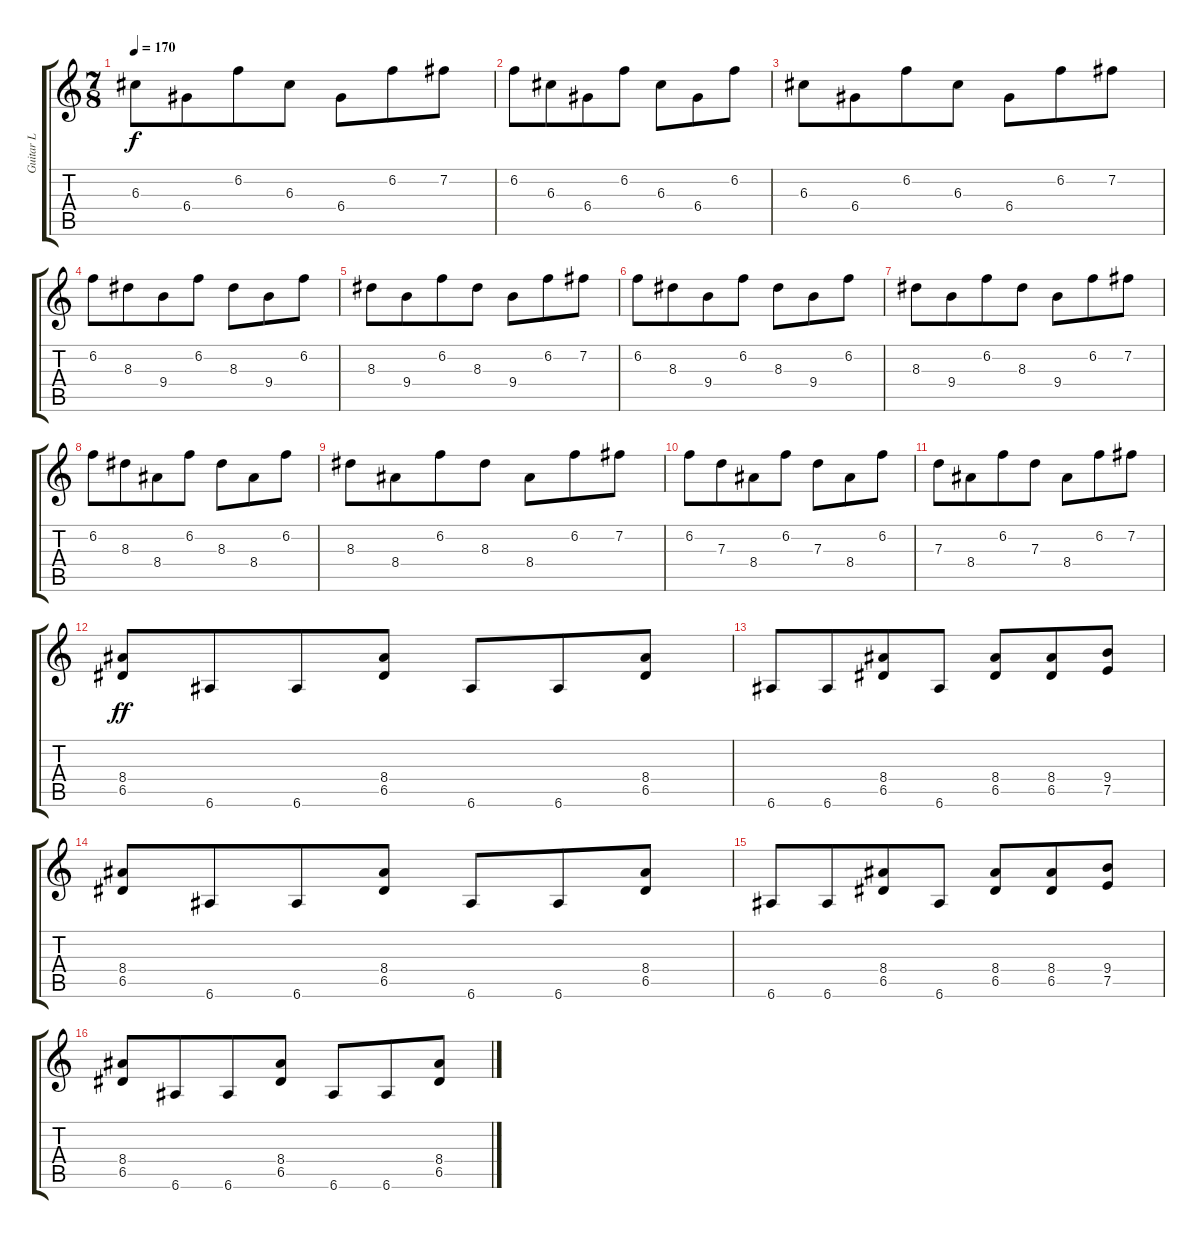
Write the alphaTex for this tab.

\track ("Guitar L" "Guitar L") {instrument distortionguitar}
\staff {score tabs}
\tuning (E4 B3 G3 D3 A2 E2) {hide}
\ts (7 8)
\tempo 170
\clef g2
\ks c
6.3.8{dy f} 6.4.8 6.2.8 6.3.8 6.4.8 6.2.8 7.2.8 |
6.2.8 6.3.8 6.4.8 6.2.8 6.3.8 6.4.8 6.2.8 |
6.3.8 6.4.8 6.2.8 6.3.8 6.4.8 6.2.8 7.2.8 |
6.2.8 8.3.8 9.4.8 6.2.8 8.3.8 9.4.8 6.2.8 |
8.3.8 9.4.8 6.2.8 8.3.8 9.4.8 6.2.8 7.2.8 |
6.2.8 8.3.8 9.4.8 6.2.8 8.3.8 9.4.8 6.2.8 |
8.3.8 9.4.8 6.2.8 8.3.8 9.4.8 6.2.8 7.2.8 |
6.2.8 8.3.8 8.4.8 6.2.8 8.3.8 8.4.8 6.2.8 |
8.3.8 8.4.8 6.2.8 8.3.8 8.4.8 6.2.8 7.2.8 |
6.2.8 7.3.8 8.4.8 6.2.8 7.3.8 8.4.8 6.2.8 |
7.3.8 8.4.8 6.2.8 7.3.8 8.4.8 6.2.8 7.2.8 |
(8.4 6.5).8{dy ff} 6.6.8 6.6.8 (8.4 6.5).8 6.6.8 6.6.8 (8.4 6.5).8 |
6.6.8 6.6.8 (8.4 6.5).8 6.6.8 (8.4 6.5).8 (8.4 6.5).8 (9.4 7.5).8 |
(8.4 6.5).8 6.6.8 6.6.8 (8.4 6.5).8 6.6.8 6.6.8 (8.4 6.5).8 |
6.6.8 6.6.8 (8.4 6.5).8 6.6.8 (8.4 6.5).8 (8.4 6.5).8 (9.4 7.5).8 |
(8.4 6.5).8 6.6.8 6.6.8 (8.4 6.5).8 6.6.8 6.6.8 (8.4 6.5).8
